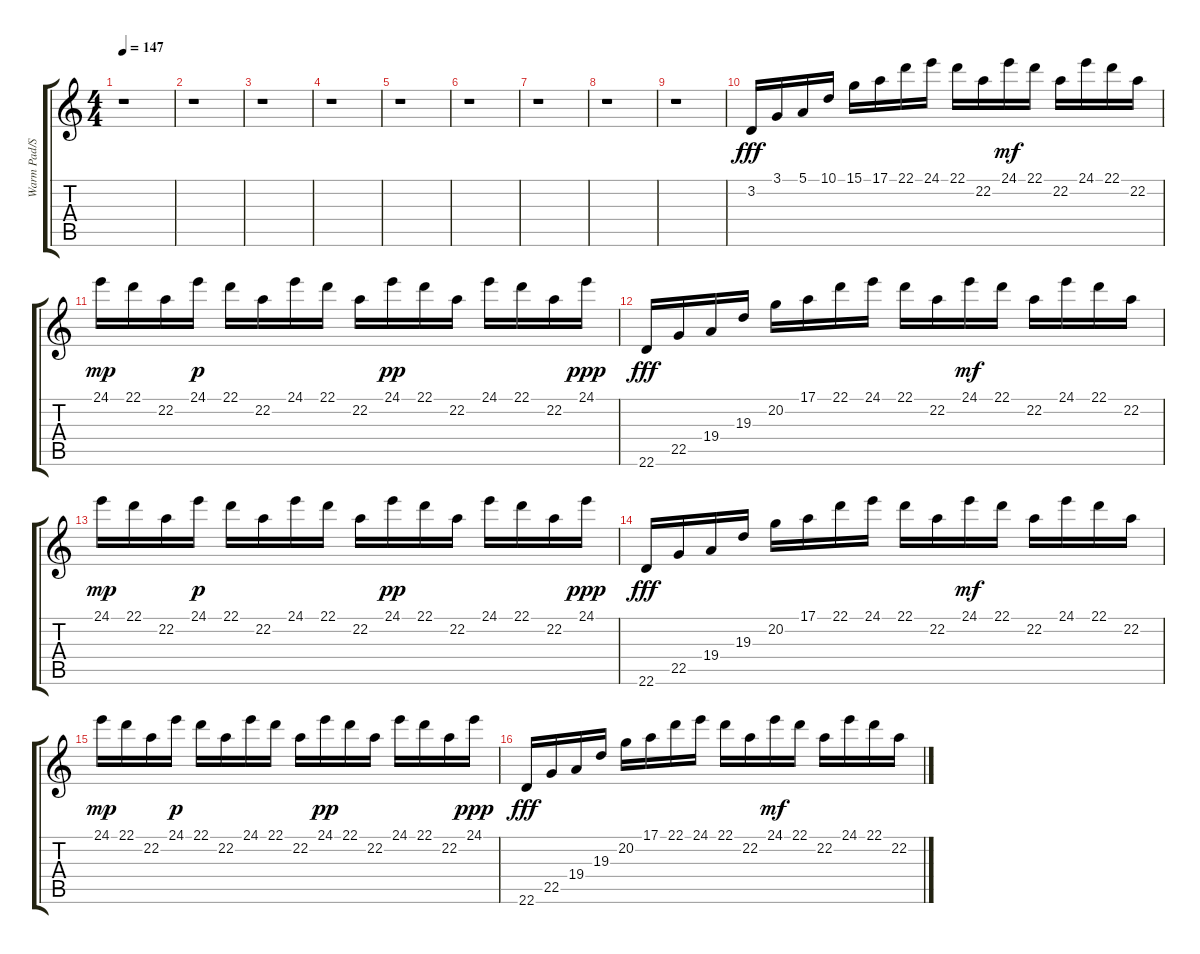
\track ("Warm Pad/Synth Brass 1/Synth Strings 2" "Warm Pad/S") {instrument pad2warm}
\staff {score tabs}
\tuning (E4 B3 G3 D3 A2 E2) {hide}
\ts (4 4)
\tempo 147
\clef g2
\ks c
r.1{dy fff} |
r.1 |
r.1 |
r.1 |
r.1 |
r.1 |
r.1 |
r.1 |
r.1 |
3.2.16{instrument synthbrass1} 3.1.16 5.1.16 10.1.16 15.1.16 17.1.16 22.1.16 24.1.16 22.1.16 22.2.16 24.1.16{dy mf} 22.1.16 22.2.16 24.1.16 22.1.16 22.2.16 |
24.1.16{dy mp} 22.1.16 22.2.16 24.1.16{dy p} 22.1.16 22.2.16 24.1.16 22.1.16 22.2.16 24.1.16{dy pp} 22.1.16 22.2.16 24.1.16 22.1.16 22.2.16 24.1.16{dy ppp} |
22.6.16{dy fff} 22.5.16 19.4.16 19.3.16 20.2.16 17.1.16 22.1.16 24.1.16 22.1.16 22.2.16 24.1.16{dy mf} 22.1.16 22.2.16 24.1.16 22.1.16 22.2.16 |
24.1.16{dy mp} 22.1.16 22.2.16 24.1.16{dy p} 22.1.16 22.2.16 24.1.16 22.1.16 22.2.16 24.1.16{dy pp} 22.1.16 22.2.16 24.1.16 22.1.16 22.2.16 24.1.16{dy ppp} |
22.6.16{dy fff} 22.5.16 19.4.16 19.3.16 20.2.16 17.1.16 22.1.16 24.1.16 22.1.16 22.2.16 24.1.16{dy mf} 22.1.16 22.2.16 24.1.16 22.1.16 22.2.16 |
24.1.16{dy mp} 22.1.16 22.2.16 24.1.16{dy p} 22.1.16 22.2.16 24.1.16 22.1.16 22.2.16 24.1.16{dy pp} 22.1.16 22.2.16 24.1.16 22.1.16 22.2.16 24.1.16{dy ppp} |
22.6.16{dy fff} 22.5.16 19.4.16 19.3.16 20.2.16 17.1.16 22.1.16 24.1.16 22.1.16 22.2.16 24.1.16{dy mf} 22.1.16 22.2.16 24.1.16 22.1.16 22.2.16
